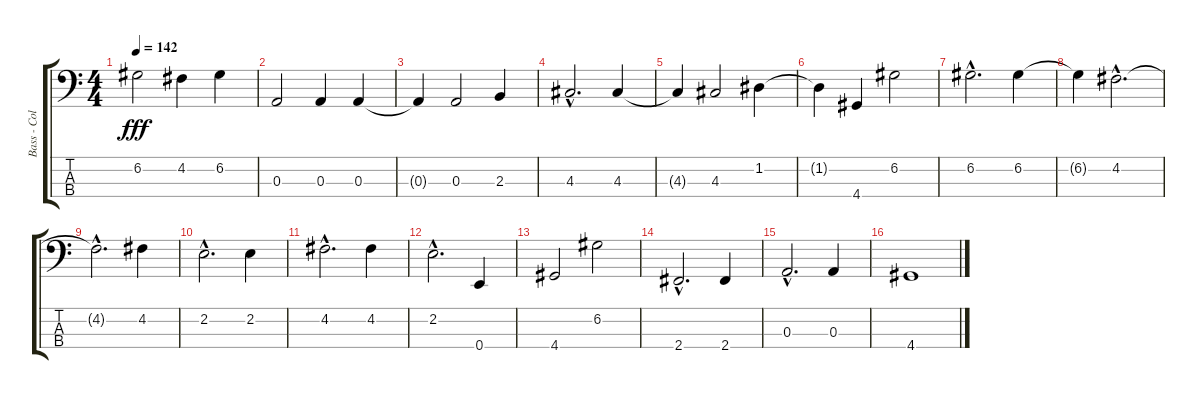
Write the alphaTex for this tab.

\track ("Bass - Colin Greenwood" "Bass - Col") {instrument acousticbass}
\staff {score tabs}
\tuning (G2 D2 A1 E1) {hide}
\ts (4 4)
\tempo 142
\clef f4
\ks c
6.2.2{dy fff} 4.2.4 6.2.4 |
0.3.2 0.3.4 0.3.4 |
0.3{t}.4 0.3.2 2.3.4 |
4.3{hac}.2{d} 4.3.4 |
4.3{t}.4 4.3.2 1.2.4 |
1.2{t}.4 4.4.4 6.2.2 |
6.2{hac}.2{d} 6.2.4 |
6.2{t}.4 4.2{hac}.2{d} |
4.2{hac t}.2{d} 4.2.4 |
2.2{hac}.2{d} 2.2.4 |
4.2{hac}.2{d} 4.2.4 |
2.2{hac}.2{d} 0.4.4 |
4.4.2 6.2.2 |
2.4{hac}.2{d} 2.4.4 |
0.3{hac}.2{d} 0.3.4 |
4.4.1
